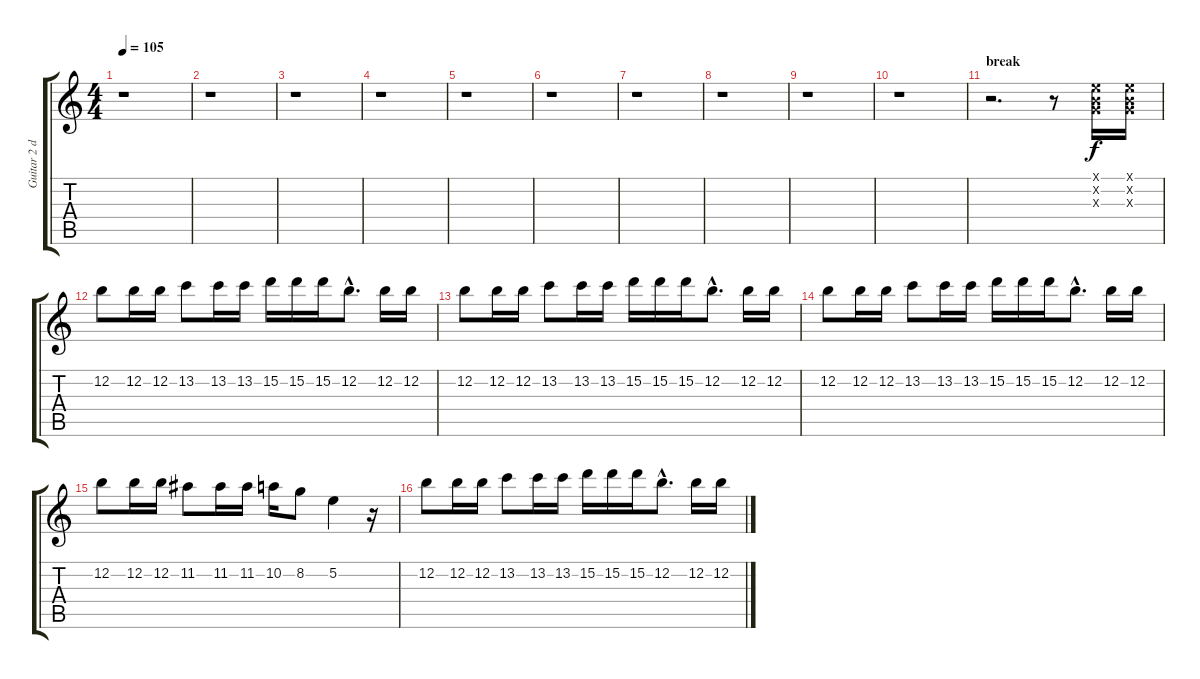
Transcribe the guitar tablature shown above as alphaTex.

\track ("Guitar 2 disto" "Guitar 2 d") {instrument distortionguitar}
\staff {score tabs}
\tuning (E4 B3 G3 D3 A2 E2) {hide}
\ts (4 4)
\tempo 105
\clef g2
\ks c
r.1{dy f} |
r.1 |
r.1 |
r.1 |
r.1 |
r.1 |
r.1 |
r.1 |
r.1 |
r.1 |
\section ("" "break")
r.2{d} r.8 (0.1{x} 0.2{x} 0.3{x}).16 (0.1{x} 0.2{x} 0.3{x}).16 |
12.2.8{volume 15} 12.2.16 12.2.16 13.2.8 13.2.16 13.2.16 15.2.16 15.2.16 15.2.16 12.2{hac}.8{d} 12.2.16 12.2.16 |
12.2.8 12.2.16 12.2.16 13.2.8 13.2.16 13.2.16 15.2.16 15.2.16 15.2.16 12.2{hac}.8{d} 12.2.16 12.2.16 |
12.2.8 12.2.16 12.2.16 13.2.8 13.2.16 13.2.16 15.2.16 15.2.16 15.2.16 12.2{hac}.8{d} 12.2.16 12.2.16 |
12.2.8 12.2.16 12.2.16 11.2.8 11.2.16 11.2.16 10.2.16 8.2.8 5.2.4 r.16 |
12.2.8{volume 10} 12.2.16 12.2.16 13.2.8 13.2.16 13.2.16 15.2.16 15.2.16 15.2.16 12.2{hac}.8{d} 12.2.16 12.2.16
